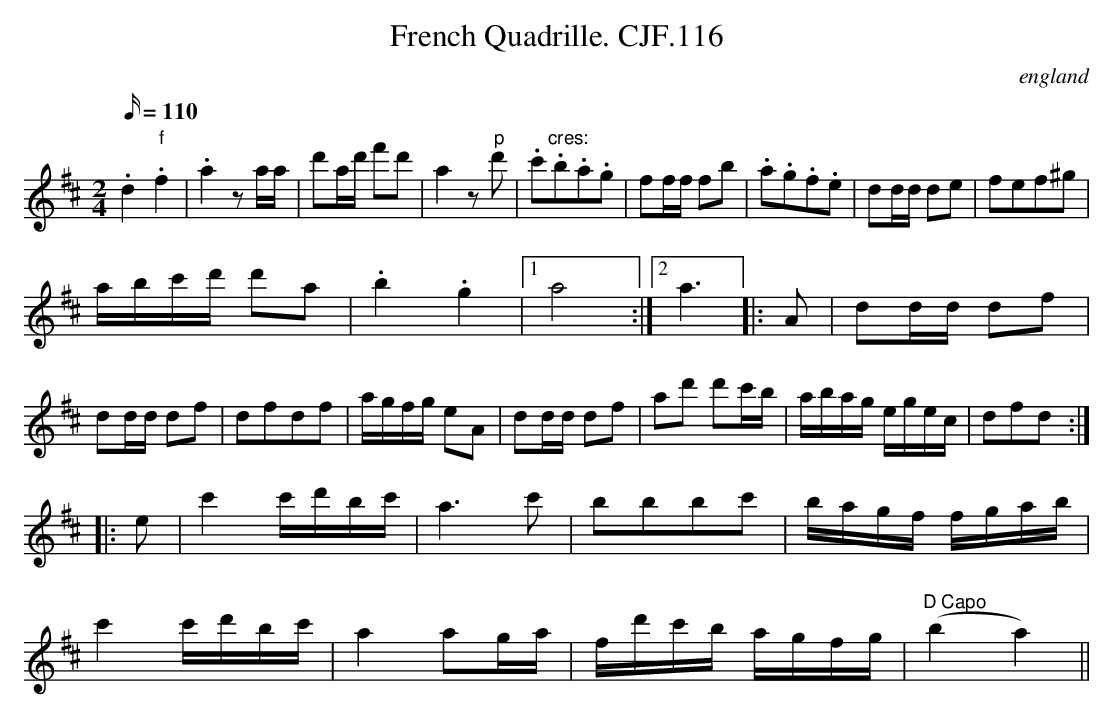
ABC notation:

X:1
T:French Quadrille. CJF.116
O:england
M:2/4
L:1/16
Q:110
K:D
.d4"f".f4|.a4z2aa|d'2ad' f'2d'2|a4z2"p"d'2|.c'2"cres:".b2.a2.g2|\
f2ff f2b2|.a2.g2.f2.e2|d2dd d2e2|f2e2f2^g2|
abc'd' d'2a2|.b4.g4|1""a8:|2""a6|:A2|d2dd d2f2|d2dd d2f2|d2f2d2f2|\
agfg e2A2|d2dd d2f2|a2d'2 d'2c'b|abag egec|d2f2d2:|
K:D
|:e2|c'4c'd'bc'|a6c'2|b2b2b2c'2|bagf fgab|
c'4c'd'bc'|a4a2ga|fd'c'b agfg|"D Capo"(b4a4)||
